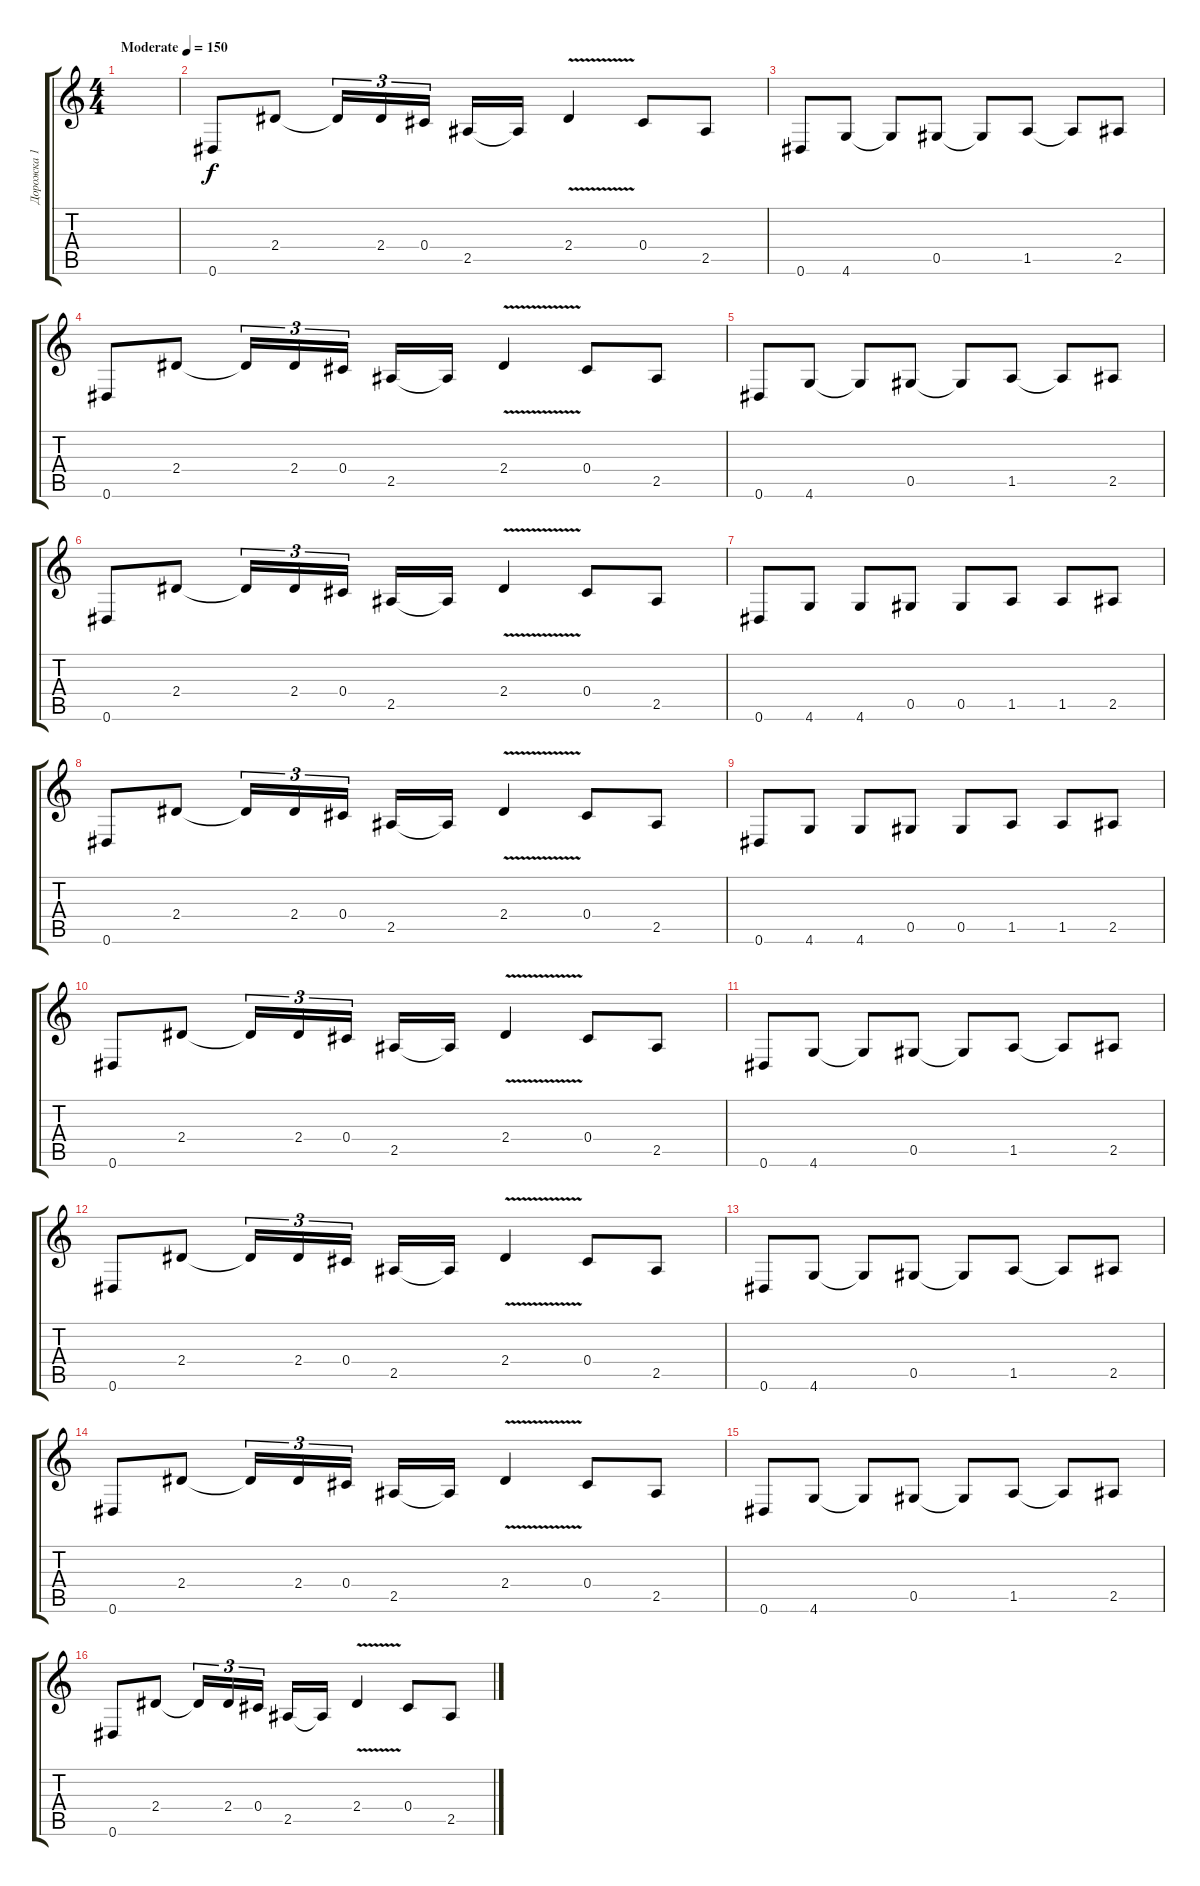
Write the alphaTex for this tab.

\track ("Дорожка 1" "Дорожка 1") {instrument distortionguitar}
\staff {score tabs}
\tuning (Eb4 Bb3 Gb3 Db3 Ab2 Eb2) {hide}
\ts (4 4)
\tempo (150 "Moderate")
\clef g2
\ks c
|
0.6.8 2.4.8 2.4{t}.16{tu (3 2)} 2.4.16{tu (3 2)} 0.4.16{tu (3 2) beam splitsecondary} 2.5.16 2.5{t}.16 2.4{v}.4 0.4.8 2.5.8 |
0.6.8 4.6.8 4.6{t}.8 0.5.8 0.5{t}.8 1.5.8 1.5{t}.8 2.5.8 |
0.6.8 2.4.8 2.4{t}.16{tu (3 2)} 2.4.16{tu (3 2)} 0.4.16{tu (3 2) beam splitsecondary} 2.5.16 2.5{t}.16 2.4{v}.4 0.4.8 2.5.8 |
0.6.8 4.6.8 4.6{t}.8 0.5.8 0.5{t}.8 1.5.8 1.5{t}.8 2.5.8 |
0.6.8 2.4.8 2.4{t}.16{tu (3 2)} 2.4.16{tu (3 2)} 0.4.16{tu (3 2) beam splitsecondary} 2.5.16 2.5{t}.16 2.4{v}.4 0.4.8 2.5.8 |
0.6.8 4.6.8 4.6.8 0.5.8 0.5.8 1.5.8 1.5.8 2.5.8 |
0.6.8 2.4.8 2.4{t}.16{tu (3 2)} 2.4.16{tu (3 2)} 0.4.16{tu (3 2) beam splitsecondary} 2.5.16 2.5{t}.16 2.4{v}.4 0.4.8 2.5.8 |
0.6.8 4.6.8 4.6.8 0.5.8 0.5.8 1.5.8 1.5.8 2.5.8 |
0.6.8 2.4.8 2.4{t}.16{tu (3 2)} 2.4.16{tu (3 2)} 0.4.16{tu (3 2) beam splitsecondary} 2.5.16 2.5{t}.16 2.4{v}.4 0.4.8 2.5.8 |
0.6.8 4.6.8 4.6{t}.8 0.5.8 0.5{t}.8 1.5.8 1.5{t}.8 2.5.8 |
0.6.8 2.4.8 2.4{t}.16{tu (3 2)} 2.4.16{tu (3 2)} 0.4.16{tu (3 2) beam splitsecondary} 2.5.16 2.5{t}.16 2.4{v}.4 0.4.8 2.5.8 |
0.6.8 4.6.8 4.6{t}.8 0.5.8 0.5{t}.8 1.5.8 1.5{t}.8 2.5.8 |
0.6.8 2.4.8 2.4{t}.16{tu (3 2)} 2.4.16{tu (3 2)} 0.4.16{tu (3 2) beam splitsecondary} 2.5.16 2.5{t}.16 2.4{v}.4 0.4.8 2.5.8 |
0.6.8 4.6.8 4.6{t}.8 0.5.8 0.5{t}.8 1.5.8 1.5{t}.8 2.5.8 |
0.6.8 2.4.8 2.4{t}.16{tu (3 2)} 2.4.16{tu (3 2)} 0.4.16{tu (3 2) beam splitsecondary} 2.5.16 2.5{t}.16 2.4{v}.4 0.4.8 2.5.8
